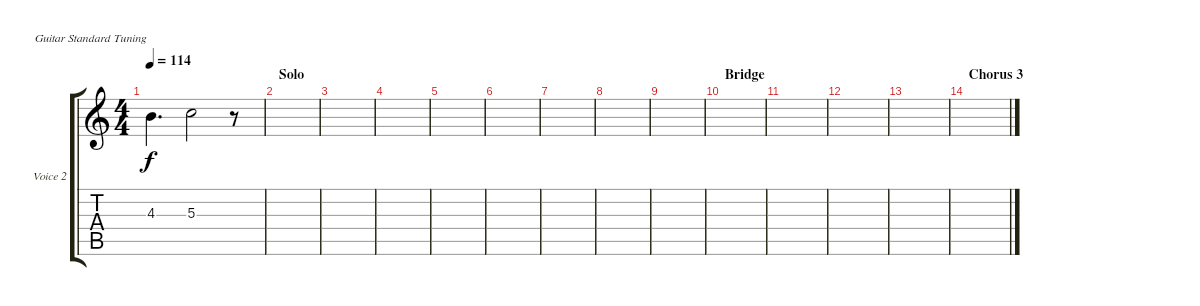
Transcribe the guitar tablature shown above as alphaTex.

\bracketExtendMode groupsimilarinstruments
\firstSystemTrackNameOrientation horizontal
\otherSystemsTrackNameOrientation horizontal
\track ("Voice 2" "Voice 2") {mute instrument acousticguitarsteel}
\staff {score tabs}
\tuning (E4 B3 G3 D3 A2 E2)
\ts (4 4)
\tempo 114
\clef g2
\scale
0.333333
\ks c
4.3.4{d dy f} 5.3.2 r.8 |
\section ("" "Solo")
\scale
0.333333 |
\scale
0.333333 |
\scale
0.333333 |
\scale
0.333333 |
\scale
0.333333 |
\scale
0.333333 |
\scale
0.333333 |
\scale
0.333333 |
\section ("" "Bridge")
\scale
0.333333 |
\scale
0.333333 |
\scale
0.333333 |
\scale
0.333333 |
\section ("" "Chorus 3")
\scale
0.333333 |
\scale
0.333333 |
\scale
0.333333
